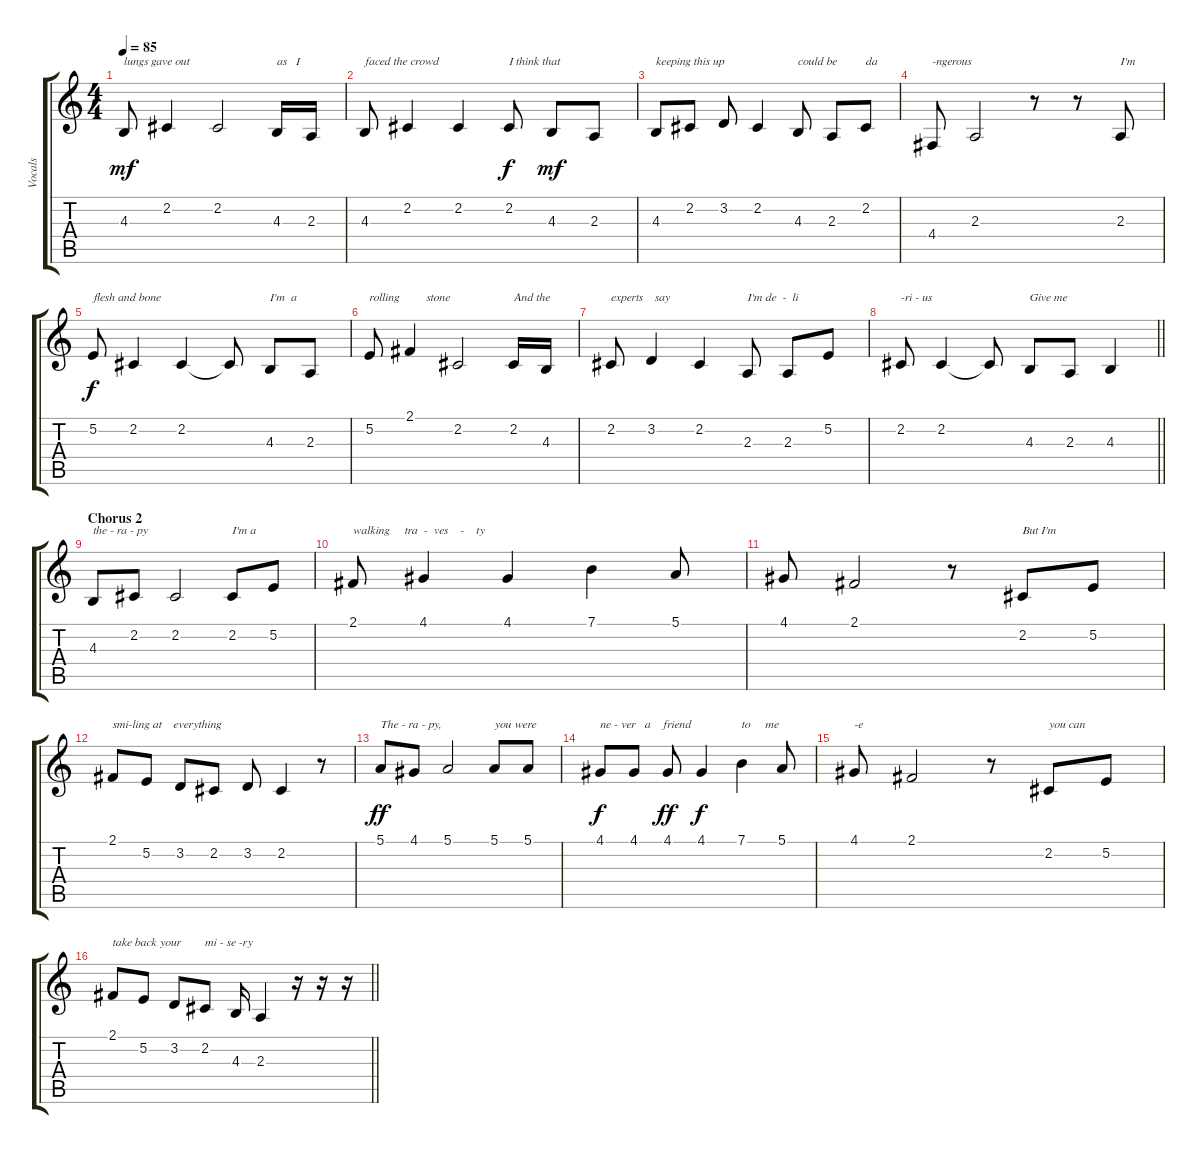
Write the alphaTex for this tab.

\track ("Vocals" "Vocals") {instrument tenorsax}
\staff {score tabs}
\tuning (E4 B3 G3 D3 A2 E2) {hide}
\ts (4 4)
\tempo 85
\clef g2
\ks c
4.3.8{txt "lungs gave out" dy mf} 2.2.4 2.2.2 4.3.16{txt "as   I"} 2.3.16 |
4.3.8{txt "faced the crowd"} 2.2.4 2.2.4 2.2.8{txt "I think that" dy f} 4.3.8{dy mf} 2.3.8 |
4.3.8{txt "keeping this up"} 2.2.8 3.2.8 2.2.4 4.3.8{txt "could be"} 2.3.8 2.2.8{txt "da"} |
4.4.8{txt "-ngerous"} 2.3.2 r.8 r.8 2.3.8{txt "I'm"} |
5.2.8{txt "flesh and bone" dy f} 2.2.4 2.2.4 2.2{t}.8 4.3.8{txt "I'm  a"} 2.3.8 |
5.2.8{txt "rolling         stone"} 2.1.4 2.2.2 2.2.16{txt "And the"} 4.3.16 |
2.2.8{txt "experts    say"} 3.2.4 2.2.4 2.3.8{txt "I'm de  -  li"} 2.3.8 5.2.8 |
\barLineRight lightlight
2.2.8{txt "-ri - us"} 2.2.4 2.2{t}.8 4.3.8{txt "Give me"} 2.3.8 4.3.4 |
\section ("" "Chorus 2")
4.3.8{txt "the - ra - py"} 2.2.8 2.2.2 2.2.8{txt "I'm a"} 5.2.8 |
2.1.8{txt "walking     tra  -  ves    -    ty"} 4.1.4 4.1.4 7.1.4 5.1.8 |
4.1.8 2.1.2 r.8 2.2.8{txt "But I'm"} 5.2.8 |
2.1.8{txt "smi-ling at    everything"} 5.2.8 3.2.8 2.2.8 3.2.8 2.2.4 r.8 |
5.1.8{txt "The - ra - py," dy ff} 4.1.8 5.1.2 5.1.8{txt "you were"} 5.1.8 |
4.1.8{txt "ne - ver   a    friend" dy f} 4.1.8 4.1.8{dy ff} 4.1.4{dy f} 7.1.4{txt "to     me"} 5.1.8 |
4.1.8{txt "-e"} 2.1.2 r.8 2.2.8{txt "you can"} 5.2.8 |
\barLineRight lightlight
2.1.8{txt "take back your"} 5.2.8 3.2.8 2.2.8{txt "mi - se -ry"} 4.3.16 2.3.4 r.16 r.16 r.16
